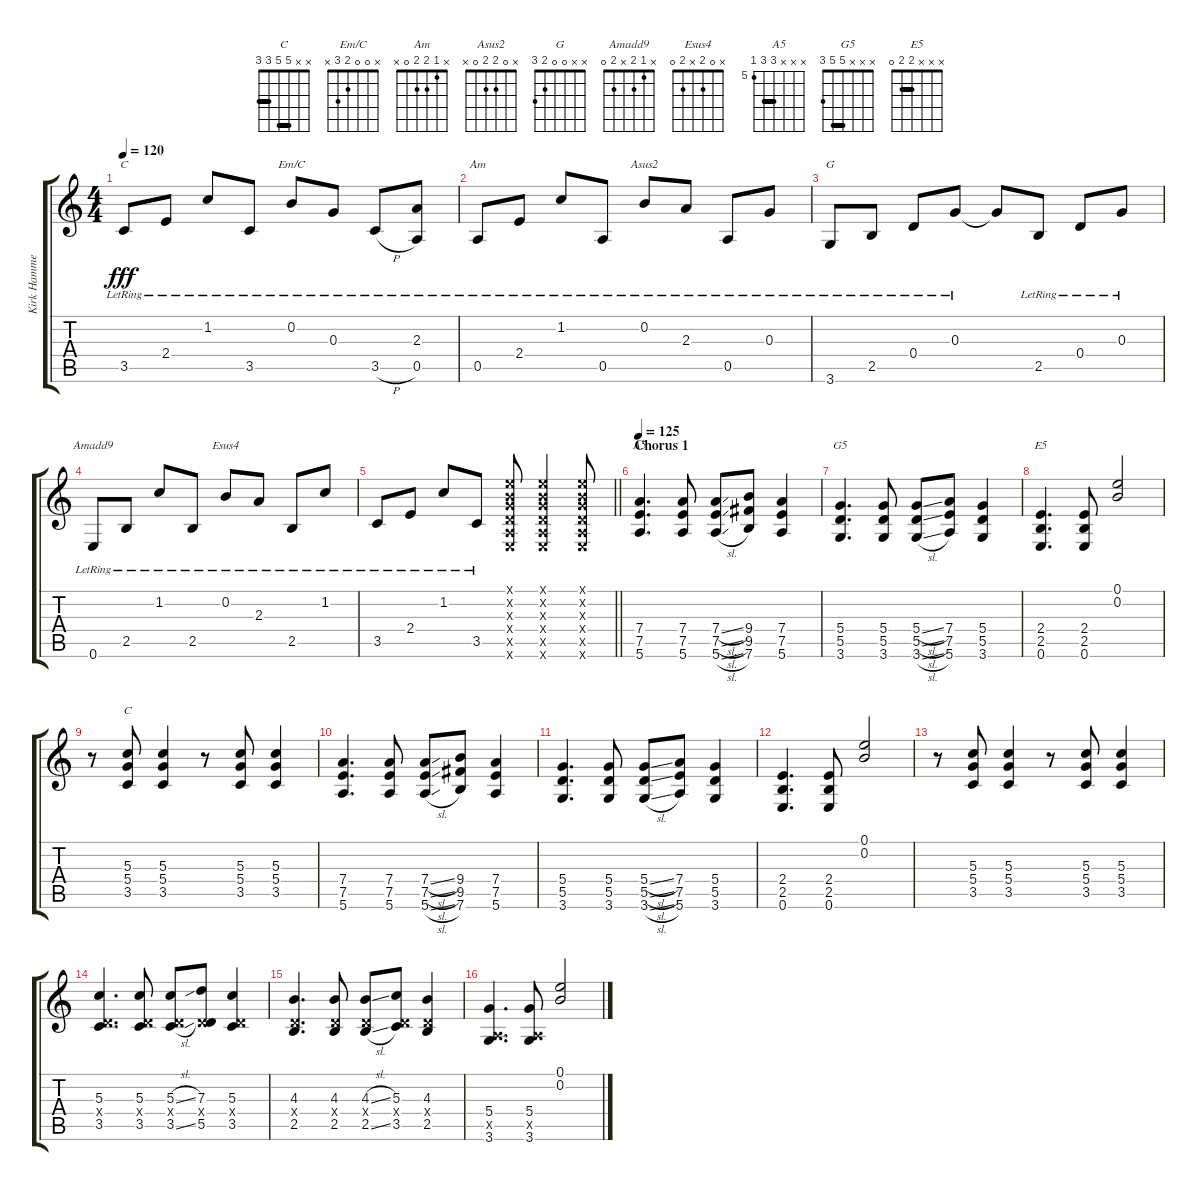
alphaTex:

\track ("Kirk Hammet" "Kirk Hamme") {instrument distortionguitar}
\staff {score tabs}
\tuning (E4 B3 G3 D3 A2 E2) {hide}
\chord ("C" x 1 x 2 3 x)
\chord ("Em/C" x 0 0 2 3 x)
\chord ("Am" x 1 2 2 0 x)
\chord ("Asus2" x 0 2 2 0 x)
\chord ("G" x x 0 0 2 3)
\chord ("Amadd9" x 1 2 x 2 0)
\chord ("Esus4" x 0 2 x 2 0)
\chord ("A5" x x x 7 7 5) {firstfret 5 barre 7}
\chord ("G5" x x x 5 5 3) {barre 5}
\chord ("E5" x x x 2 2 0) {barre 2}
\chord ("C" x x 5 5 3 3) {barre (3 5)}
\ts (4 4)
\tempo 120
\clef g2
\ks aminor
3.5{lr}.8{ch "C" dy fff} 2.4{lr}.8 1.2{lr}.8 3.5{lr}.8 0.2{lr}.8{ch "Em/C"} 0.3{lr}.8 3.5{h lr}.8 (2.3{lr} 0.5).8 |
0.5{lr}.8{ch "Am"} 2.4{lr}.8 1.2{lr}.8 0.5{lr}.8 0.2{lr}.8{ch "Asus2"} 2.3{lr}.8 0.5{lr}.8 0.3{lr}.8 |
3.6{lr}.8{ch "G"} 2.5{lr}.8 0.4{lr}.8 0.3{lr}.8 0.3{t}.8 2.5{lr}.8 0.4{lr}.8 0.3{lr}.8 |
0.6{lr}.8{ch "Amadd9"} 2.5{lr}.8 1.2{lr}.8 2.5{lr}.8 0.2{lr}.8{ch "Esus4"} 2.3{lr}.8 2.5{lr}.8 1.2{lr}.8 |
\barLineRight lightlight
3.5{lr}.8 2.4{lr}.8 1.2{lr}.8 3.5{lr}.8 (0.1{x} 0.2{x} 0.3{x} 0.4{x} 0.5{x} 0.6{x}).8{instrument distortionguitar} (0.1{x} 0.2{x} 0.3{x} 0.4{x} 0.5{x} 0.6{x}).4 (0.1{x} 0.2{x} 0.3{x} 0.4{x} 0.5{x} 0.6{x}).8 |
\section ("" "Chorus 1")
\tempo 125
(7.4 7.5 5.6).4{d ch "A5"} (7.4 7.5 5.6).8 (7.4{sl} 7.5{sl} 5.6{sl}).8 (9.4 9.5 7.6).8 (7.4 7.5 5.6).4 |
(5.4 5.5 3.6).4{d ch "G5"} (5.4 5.5 3.6).8 (5.4{sl} 5.5{sl} 3.6{sl}).8 (7.4 7.5 5.6).8 (5.4 5.5 3.6).4 |
(2.4 2.5 0.6).4{d ch "E5"} (2.4 2.5 0.6).8 (0.1 0.2).2{beam Up} |
r.8 (5.3 5.4 3.5).8{ch "C"} (5.3 5.4 3.5).4 r.8 (5.3 5.4 3.5).8 (5.3 5.4 3.5).4 |
(7.4 7.5 5.6).4{d} (7.4 7.5 5.6).8 (7.4{sl} 7.5{sl} 5.6{sl}).8 (9.4 9.5 7.6).8 (7.4 7.5 5.6).4 |
(5.4 5.5 3.6).4{d} (5.4 5.5 3.6).8 (5.4{sl} 5.5{sl} 3.6{sl}).8 (7.4 7.5 5.6).8 (5.4 5.5 3.6).4 |
(2.4 2.5 0.6).4{d} (2.4 2.5 0.6).8 (0.1 0.2).2{beam Up} |
r.8 (5.3 5.4 3.5).8 (5.3 5.4 3.5).4 r.8 (5.3 5.4 3.5).8 (5.3 5.4 3.5).4 |
(5.3 0.4{x} 3.5).4{d} (5.3 0.4{x} 3.5).8 (5.3{sl} 0.4{x} 3.5{sl}).8 (7.3 0.4{x} 5.5).8 (5.3 0.4{x} 3.5).4 |
(4.3 0.4{x} 2.5).4{d} (4.3 0.4{x} 2.5).8 (4.3{sl} 0.4{x} 2.5{sl}).8 (5.3 0.4{x} 3.5).8 (4.3 0.4{x} 2.5).4 |
(5.4 0.5{x} 3.6).4{d} (5.4 0.5{x} 3.6).8 (0.1 0.2).2{beam Up}
